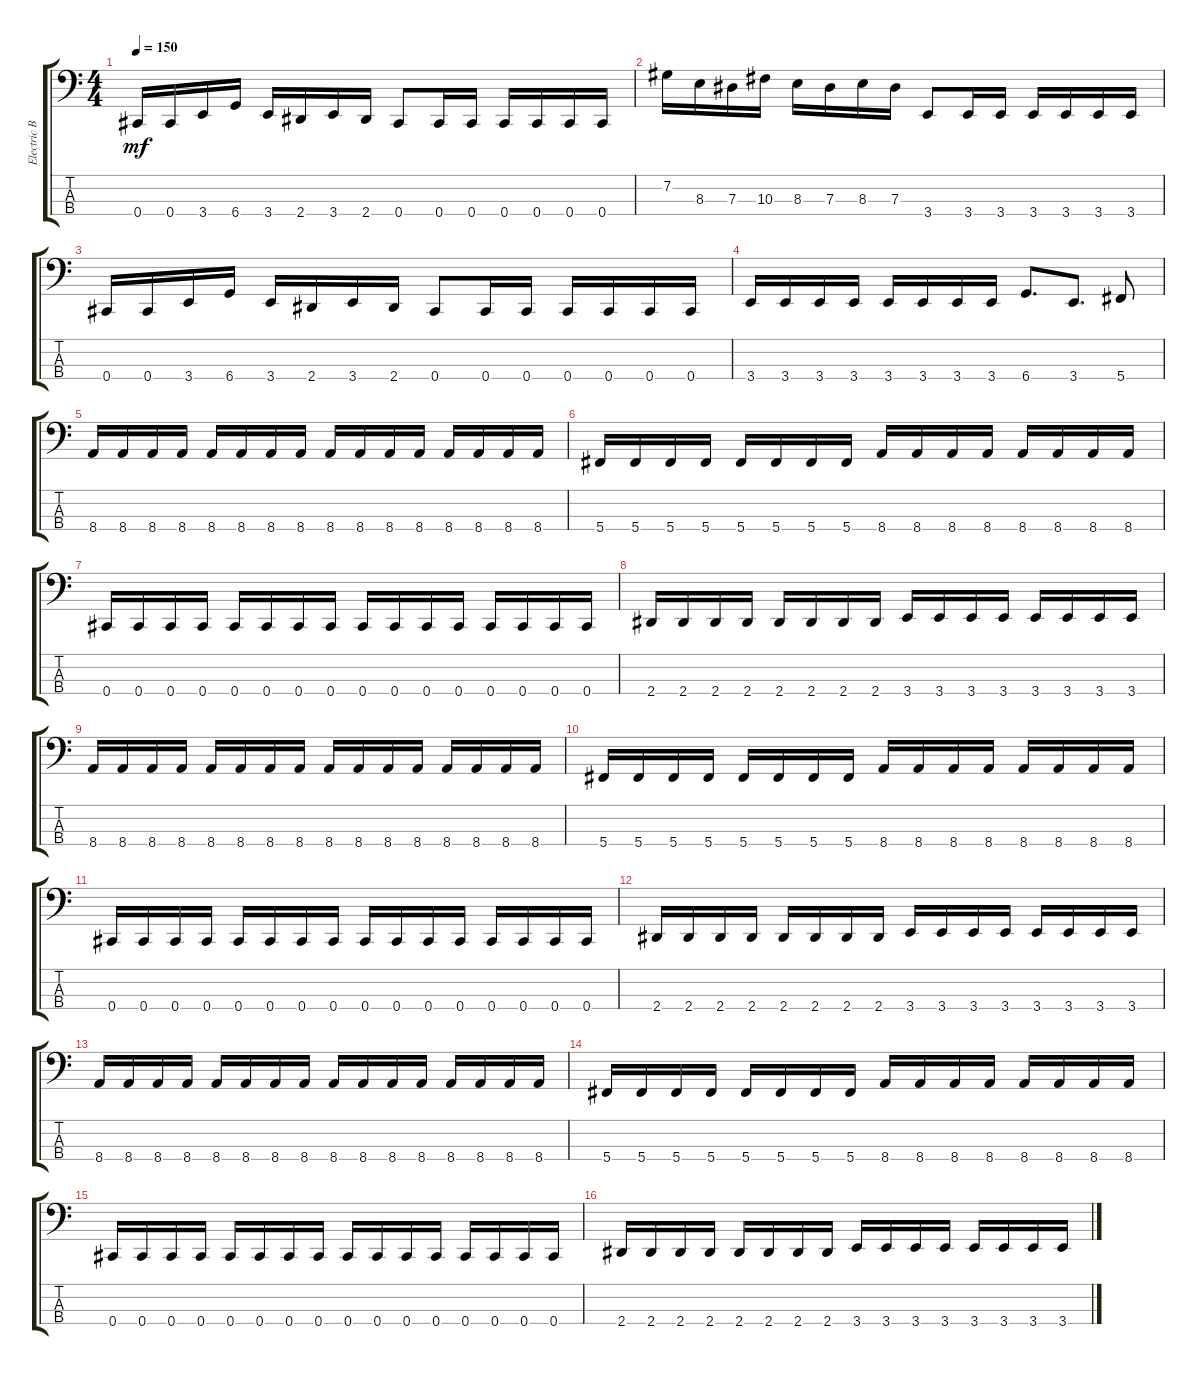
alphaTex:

\track ("Electric Bass" "Electric B") {instrument electricbassfinger}
\staff {score tabs}
\tuning (Gb2 Db2 Ab1 Db1) {hide}
\ts (4 4)
\tempo 150
\clef f4
\ks c
0.4.16{dy mf} 0.4.16 3.4.16 6.4.16 3.4.16 2.4.16 3.4.16 2.4.16 0.4.8 0.4.16 0.4.16 0.4.16 0.4.16 0.4.16 0.4.16 |
7.2.16 8.3.16 7.3.16 10.3.16 8.3.16 7.3.16 8.3.16 7.3.16 3.4.8 3.4.16 3.4.16 3.4.16 3.4.16 3.4.16 3.4.16 |
0.4.16 0.4.16 3.4.16 6.4.16 3.4.16 2.4.16 3.4.16 2.4.16 0.4.8 0.4.16 0.4.16 0.4.16 0.4.16 0.4.16 0.4.16 |
3.4.16 3.4.16 3.4.16 3.4.16 3.4.16 3.4.16 3.4.16 3.4.16 6.4.8{d} 3.4.8{d} 5.4.8 |
8.4.16 8.4.16 8.4.16 8.4.16 8.4.16 8.4.16 8.4.16 8.4.16 8.4.16 8.4.16 8.4.16 8.4.16 8.4.16 8.4.16 8.4.16 8.4.16 |
5.4.16 5.4.16 5.4.16 5.4.16 5.4.16 5.4.16 5.4.16 5.4.16 8.4.16 8.4.16 8.4.16 8.4.16 8.4.16 8.4.16 8.4.16 8.4.16 |
0.4.16 0.4.16 0.4.16 0.4.16 0.4.16 0.4.16 0.4.16 0.4.16 0.4.16 0.4.16 0.4.16 0.4.16 0.4.16 0.4.16 0.4.16 0.4.16 |
2.4.16 2.4.16 2.4.16 2.4.16 2.4.16 2.4.16 2.4.16 2.4.16 3.4.16 3.4.16 3.4.16 3.4.16 3.4.16 3.4.16 3.4.16 3.4.16 |
8.4.16 8.4.16 8.4.16 8.4.16 8.4.16 8.4.16 8.4.16 8.4.16 8.4.16 8.4.16 8.4.16 8.4.16 8.4.16 8.4.16 8.4.16 8.4.16 |
5.4.16 5.4.16 5.4.16 5.4.16 5.4.16 5.4.16 5.4.16 5.4.16 8.4.16 8.4.16 8.4.16 8.4.16 8.4.16 8.4.16 8.4.16 8.4.16 |
0.4.16 0.4.16 0.4.16 0.4.16 0.4.16 0.4.16 0.4.16 0.4.16 0.4.16 0.4.16 0.4.16 0.4.16 0.4.16 0.4.16 0.4.16 0.4.16 |
2.4.16 2.4.16 2.4.16 2.4.16 2.4.16 2.4.16 2.4.16 2.4.16 3.4.16 3.4.16 3.4.16 3.4.16 3.4.16 3.4.16 3.4.16 3.4.16 |
8.4.16 8.4.16 8.4.16 8.4.16 8.4.16 8.4.16 8.4.16 8.4.16 8.4.16 8.4.16 8.4.16 8.4.16 8.4.16 8.4.16 8.4.16 8.4.16 |
5.4.16 5.4.16 5.4.16 5.4.16 5.4.16 5.4.16 5.4.16 5.4.16 8.4.16 8.4.16 8.4.16 8.4.16 8.4.16 8.4.16 8.4.16 8.4.16 |
0.4.16 0.4.16 0.4.16 0.4.16 0.4.16 0.4.16 0.4.16 0.4.16 0.4.16 0.4.16 0.4.16 0.4.16 0.4.16 0.4.16 0.4.16 0.4.16 |
2.4.16 2.4.16 2.4.16 2.4.16 2.4.16 2.4.16 2.4.16 2.4.16 3.4.16 3.4.16 3.4.16 3.4.16 3.4.16 3.4.16 3.4.16 3.4.16
